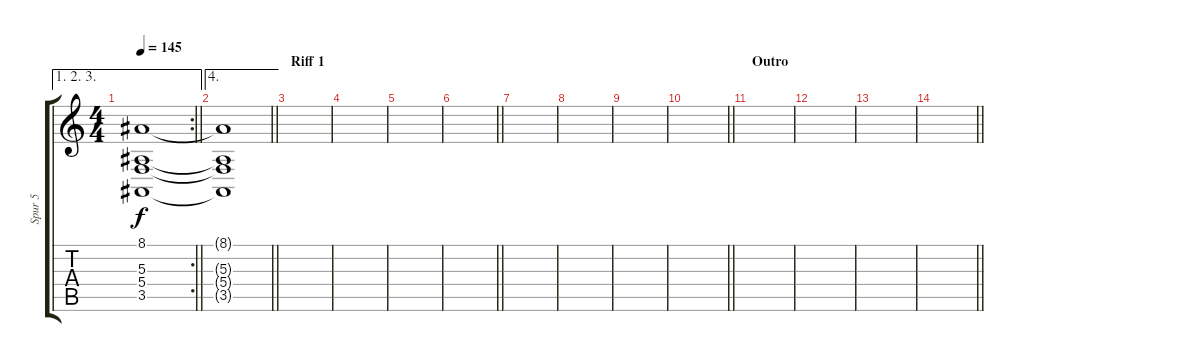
\track ("Spur 5" "Spur 5") {instrument synthstrings1}
\staff {score tabs}
\tuning (D4 A3 F3 C3 G2 D2) {hide}
\ae (1 2 3)
\rc 2
\ts (4 4)
\tempo 145
\clef g2
\barLineRight lightlight
\ks c
(8.1{t} 5.3{t} 5.4{t} 3.5{t}).1{dy f} |
\ae 4
\barLineRight lightlight
(8.1{t} 5.3{t} 5.4{t} 3.5{t}).1 |
\section ("" "Riff 1")
|
|
|
\barLineRight lightlight
|
|
|
|
\barLineRight lightlight
|
\section ("" "Outro")
|
|
|
\barLineRight lightlight
